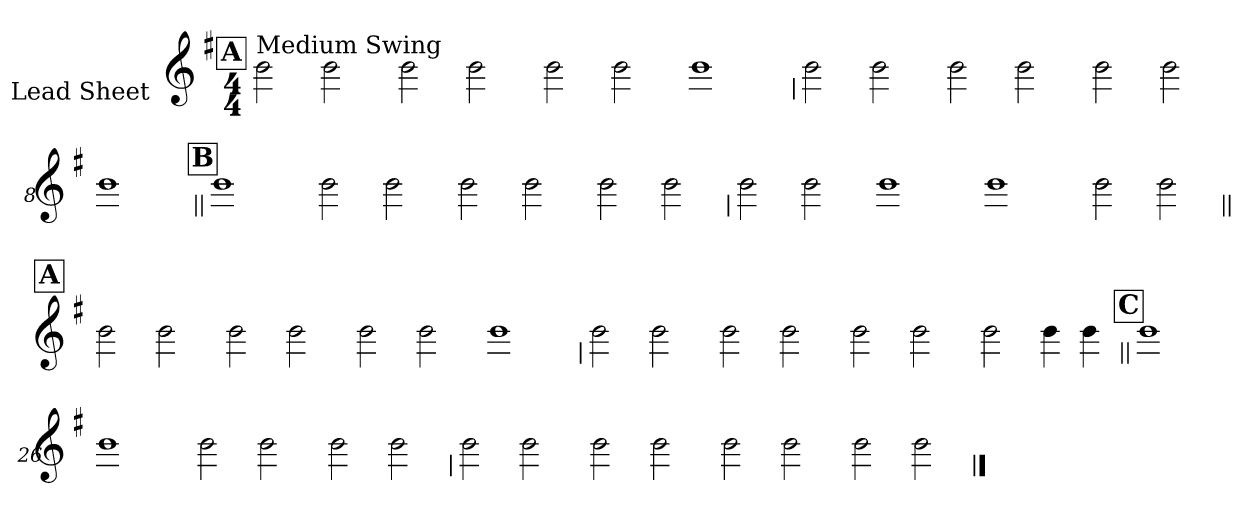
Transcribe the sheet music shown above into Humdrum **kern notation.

**kern
*part1
*staff1
*I"Lead Sheet
*stria0
*clefG2
*k[f#]
*G:
*M4/4
!!LO:REH:place=s1:a:t=A
=1||
!LO:TX:a:t=Medium Swing
2b
2b
=2-
2b
2b
=3-
2b
2b
=4-
1b
!!LO:LB:g=z
=5
2b
2b
=6-
2b
2b
=7-
2b
2b
=8-
1b
!!LO:LB:g=z
!!LO:REH:place=s1:a:t=B
=9||
1b
=10-
2b
2b
=11-
2b
2b
=12-
2b
2b
!!LO:LB:g=z
=13
2b
2b
=14-
1b
=15-
1b
=16-
2b
2b
!!LO:LB:g=z
!!LO:REH:place=s1:a:t=A
=17||
2b
2b
=18-
2b
2b
=19-
2b
2b
=20-
1b
!!LO:LB:g=z
=21
2b
2b
=22-
2b
2b
=23-
2b
2b
=24-
2b
4b
4b
!!LO:LB:g=z
!!LO:REH:place=s1:a:t=C
=25||
1b
=26-
1b
=27-
2b
2b
=28-
2b
2b
!!LO:LB:g=z
=29
2b
2b
=30-
2b
2b
=31-
2b
2b
=32-
2b
2b
==
*-
